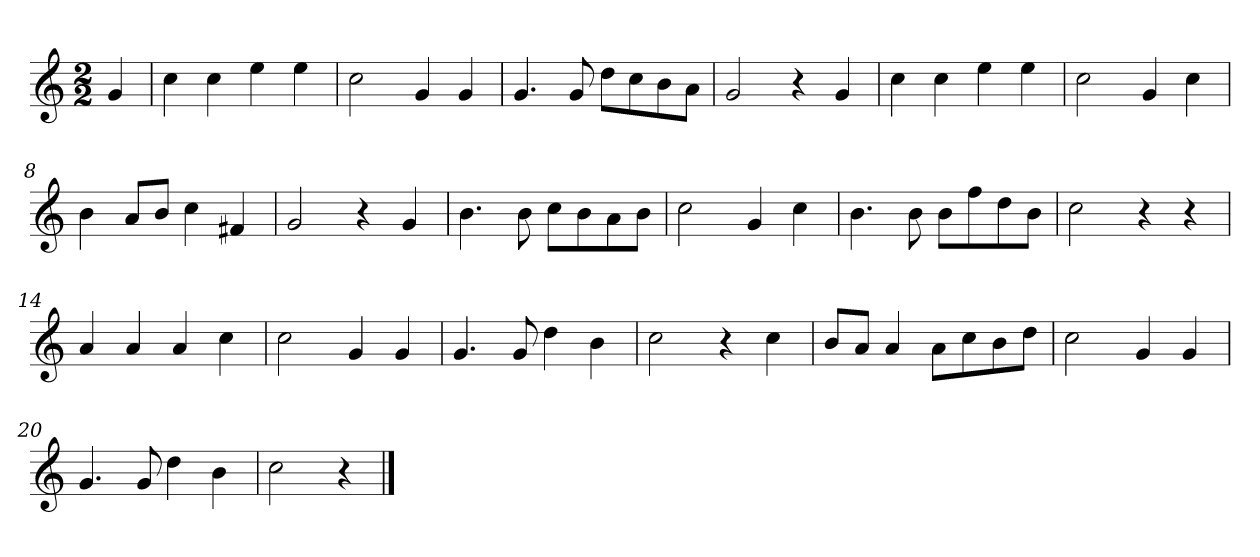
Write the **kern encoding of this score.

**kern
*part1
*staff1
*clefG2
*k[]
*M2/2
*MM160
=1
4g/
=2
4cc\
4cc\
4ee\
4ee\
=3
2cc\
4g/
4g/
=4
4.g/
8g/
8dd\L
8cc\
8b\
8a\J
=5
2g/
4r
4g/
=6
4cc\
4cc\
4ee\
4ee\
=7
2cc\
4g/
4cc\
=8
4b\
8a/L
8b/J
4cc\
4f#X/
=9
2g/
4r
4g/
=10
4.b\
8b\
8cc\L
8b\
8a\
8b\J
!!LO:LB:g=z
=11
2cc\
4g/
4cc\
=12
4.b\
8b\
8b\L
8ff\
8dd\
8b\J
=13
2cc\
4r
4r
=14
4a/
4a/
4a/
4cc\
=15
2cc\
4g/
4g/
=16
4.g/
8g/
4dd\
4b\
=17
2cc\
4r
4cc\
=18
8b/L
8a/J
4a/
8a\L
8cc\
8b\
8dd\J
=19
2cc\
4g/
4g/
!!LO:LB:g=z
=20
4.g/
8g/
4dd\
4b\
=21
2cc\
4r
==
*-
